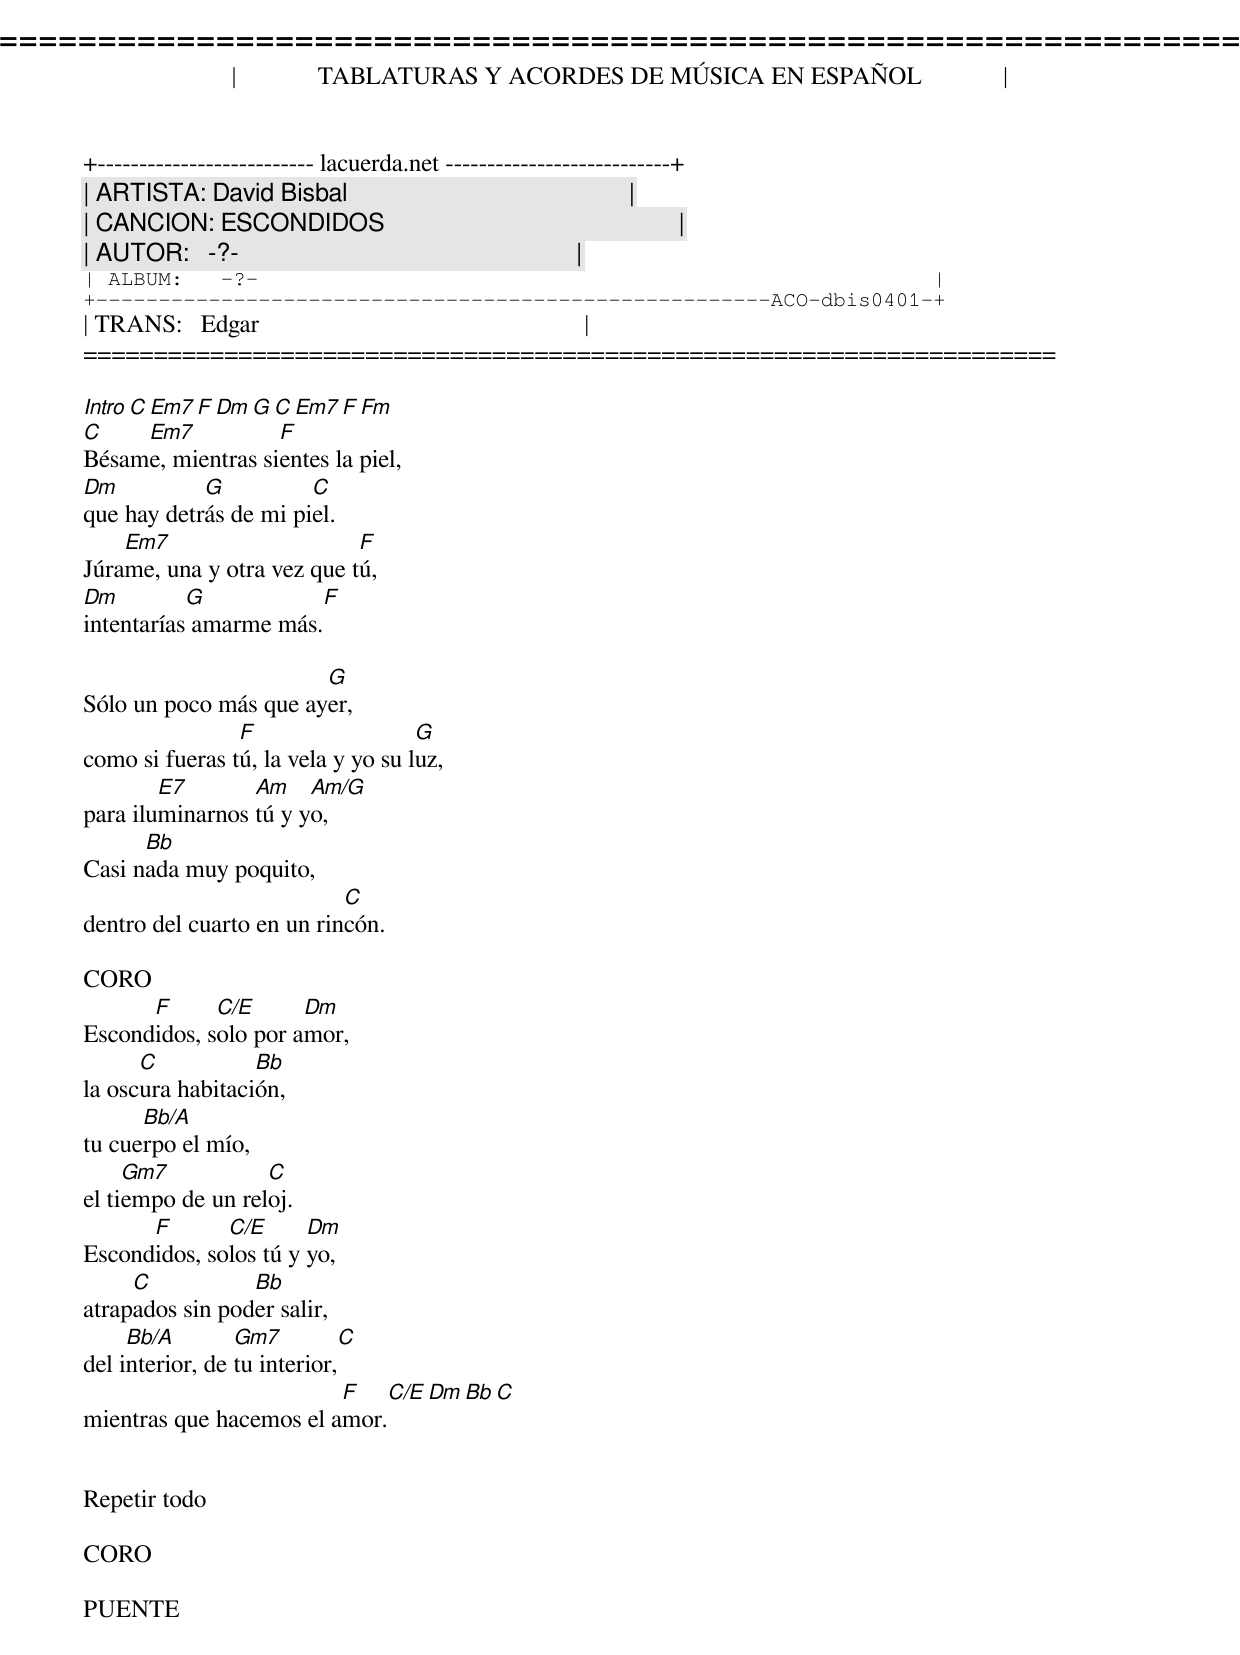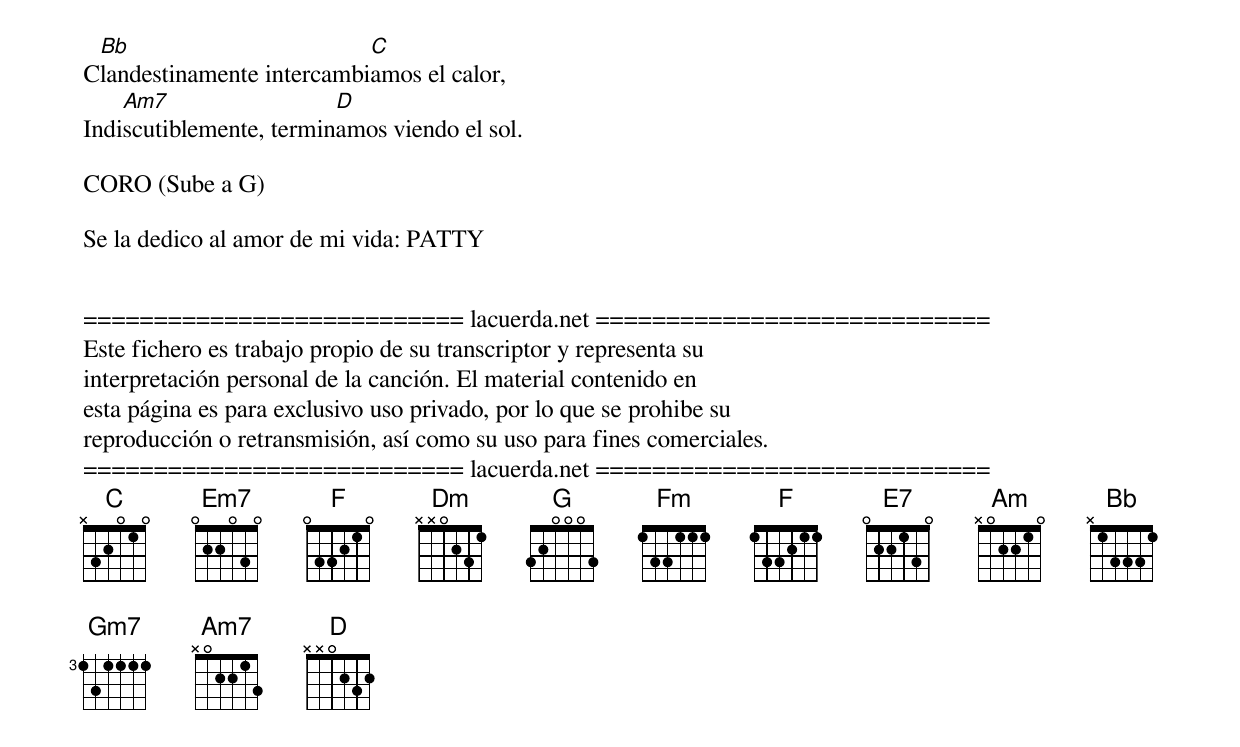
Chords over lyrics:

=====================================================================
|             TABLATURAS Y ACORDES DE MÚSICA EN ESPAÑOL             |
+-------------------------- lacuerda.net ---------------------------+
| ARTISTA: David Bisbal                                             |
| CANCION: ESCONDIDOS                                               |
| AUTOR:   -?-                                                      |
| ALBUM:   -?-                                                      |
+------------------------------------------------------ACO-dbis0401-+
| TRANS:   Edgar                                                    |
=====================================================================

Intro    C  Em7  Fmaj  Dm  G     C  Em7  Fmaj  Fm
                                                     Fmaj  033210
C    Em7           Fmaj
Bésame, mientras sientes la piel,
Dm          G          C
que hay detrás de mi piel.
    Em7                     Fmaj
Júrame, una y otra vez que tú,
Dm         G           F
intentarías amarme más.

                       G
Sólo un poco más que ayer,
                F                   G
como si fueras tú, la vela y yo su luz,
        E7       Am    Am/G
para iluminarnos tú y yo,
      Bb
Casi nada muy poquito,
                           C
dentro del cuarto en un rincón.

CORO
      F      C/E      Dm
Escondidos, solo por amor,
      C           Bb
la oscura habitación,
      Bb/A
tu cuerpo el mío,
     Gm7           C
el tiempo de un reloj.
      F       C/E      Dm
Escondidos, solos tú y yo,
     C           Bb
atrapados sin poder salir,
     Bb/A        Gm7         C
del interior, de tu interior,
                         F   C/E   Dm  Bb  C
mientras que hacemos el amor.


Repetir todo

CORO

PUENTE
 Bb                        C
Clandestinamente intercambiamos el calor,
    Am7                  D
Indiscutiblemente, terminamos viendo el sol.

CORO (Sube a G)

Se la dedico al amor de mi vida: PATTY


=========================== lacuerda.net ============================
Este fichero es trabajo propio de su transcriptor y representa su
interpretación personal de la canción. El material contenido en
esta página es para exclusivo uso privado, por lo que se prohibe su
reproducción o retransmisión, así como su uso para fines comerciales.
=========================== lacuerda.net ============================
